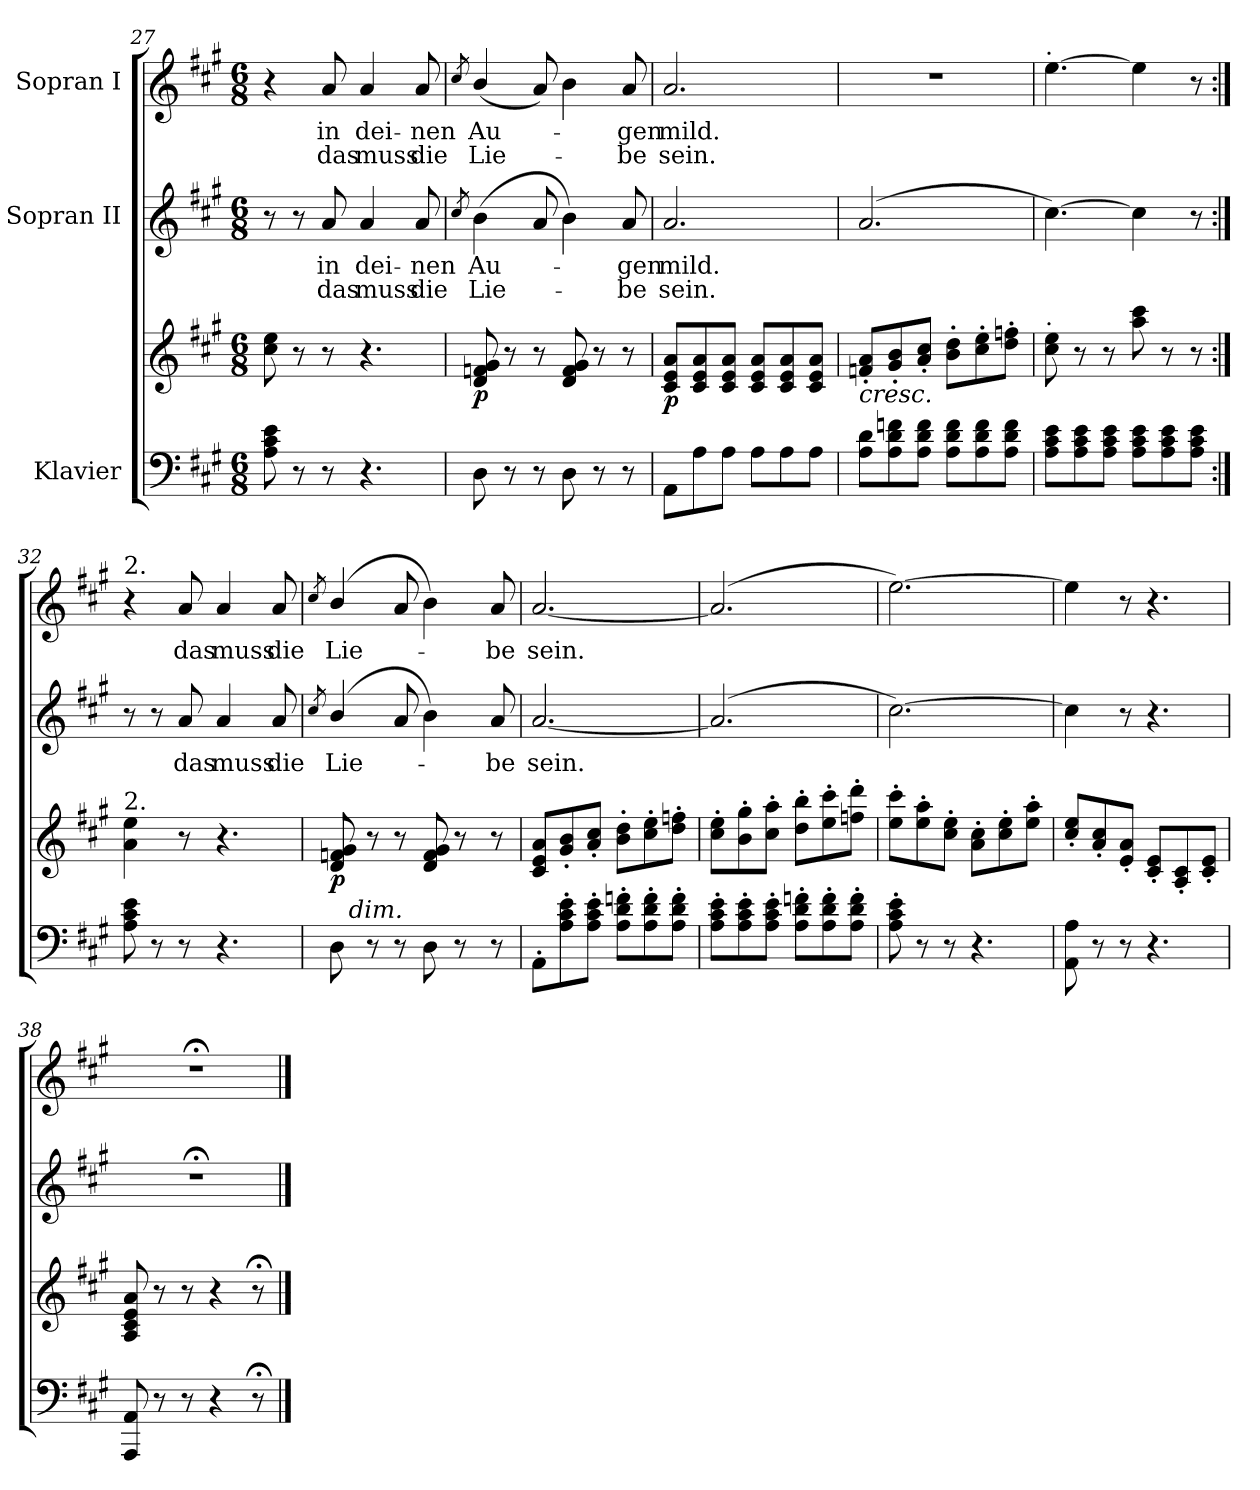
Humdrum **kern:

**kern	**kern	**dynam	**kern	**text	**text	**kern	**text	**text
*part3	*part3	*part3	*part2	*part2	*part2	*part1	*part1	*part1
*staff4	*staff3	*staff3/4	*staff2	*staff2	*staff2	*staff1	*staff1	*staff1
*I"Klavier	*	*	*I"Sopran II	*	*	*I"Sopran I	*	*
*clefF4	*clefG2	*	*clefG2	*	*	*clefG2	*	*
*k[f#c#g#]	*k[f#c#g#]	*	*k[f#c#g#]	*	*	*k[f#c#g#]	*	*
*A:	*A:	*	*A:	*	*	*A:	*	*
*M6/8	*M6/8	*	*M6/8	*	*	*M6/8	*	*
=27	=27	=27	=27	=27	=27	=27	=27	=27
8A\ 8c#\ 8e\	8cc#\ 8ee\	.	8r	.	.	4r	.	.
8r	8r	.	8r	.	.	.	.	.
!	!	!	!	!LO:LY:b	!LO:LY:b	!	!LO:LY:b	!LO:LY:b
8r	8r	.	8a/	in	das	8a/	in	das
!	!	!	!	!LO:LY:b	!LO:LY:b	!	!LO:LY:b	!LO:LY:b
4.r	4.r	.	4a/	dei-	muss	4a/	dei-	muss
!	!	!	!	!LO:LY:b	!LO:LY:b	!	!LO:LY:b	!LO:LY:b
.	.	.	8a/	-nen	die	8a/	-nen	die
=28	=28	=28	=28	=28	=28	=28	=28	=28
.	.	.	8qcc#/	.	.	8qcc#/	.	.
!	!	!LO:DY:b	!	!LO:LY:b	!LO:LY:b	!	!LO:LY:b	!LO:LY:b
8D\	8d/ 8fn/ 8g#/	p	(>4b\	Au-	Lie-	(4b/	Au-	Lie-
8r	8r	.	.	.	.	.	.	.
8r	8r	.	8a/	.	.	8a/)	.	.
8D\	8d/ 8f/ 8g#/	.	4b\)	.	.	4b\	.	.
8r	8r	.	.	.	.	.	.	.
!	!	!	!	!LO:LY:b	!LO:LY:b	!	!LO:LY:b	!LO:LY:b
8r	8r	.	8a/	-gen	-be	8a/	-gen	-be
=29	=29	=29	=29	=29	=29	=29	=29	=29
!	!	!LO:DY:b	!	!LO:LY:b	!LO:LY:b	!	!LO:LY:b	!LO:LY:b
8AA\L	8c#/ 8e/ 8a/L	p	2.a/	mild.	sein.	2.a/	mild.	sein.
8A\	8c#/ 8e/ 8a/	.	.	.	.	.	.	.
8A\J	8c#/ 8e/ 8a/J	.	.	.	.	.	.	.
8A\L	8c#/ 8e/ 8a/L	.	.	.	.	.	.	.
8A\	8c#/ 8e/ 8a/	.	.	.	.	.	.	.
8A\J	8c#/ 8e/ 8a/J	.	.	.	.	.	.	.
!!LO:LB:g=z
=30	=30	=30	=30	=30	=30	=30	=30	=30
!	!LO:TX:b:i:t=cresc.	!	!	!	!	!	!	!
8A\ 8d\L	8fn/'< 8a/'<L	.	(2.a/	.	.	2.r	.	.
8A\ 8d\ 8fn\	8g#/'< 8b/'<	.	.	.	.	.	.	.
8A\ 8d\ 8f\J	8a/'< 8cc#/'<J	.	.	.	.	.	.	.
8A\ 8d\ 8f\L	8b\'> 8dd\'>L	.	.	.	.	.	.	.
8A\ 8d\ 8f\	8cc#\'> 8ee\'>	.	.	.	.	.	.	.
8A\ 8d\ 8f\J	8dd\'> 8ffn\'>J	.	.	.	.	.	.	.
=31	=31	=31	=31	=31	=31	=31	=31	=31
!	!	!	!	!	!	!LO:TX:a:t=.	!	!
!	!LO:TX:a:t=.	!	!	!	!	!	!	!
8A\ 8c#\ 8e\L	8cc#\ 8ee\	.	[>4.cc#\)	.	.	[>4.ee\	.	.
8A\ 8c#\ 8e\	8r	.	.	.	.	.	.	.
8A\ 8c#\ 8e\J	8r	.	.	.	.	.	.	.
8A\ 8c#\ 8e\L	8aa\ 8ccc#\	.	4cc#\]	.	.	4ee\]	.	.
8A\ 8c#\ 8e\	8r	.	.	.	.	.	.	.
8A\ 8c#\ 8e\J	8r	.	8r	.	.	8r	.	.
=32:|!	=32:|!	=32:|!	=32:|!	=32:|!	=32:|!	=32:|!	=32:|!	=32:|!
!	!	!	!	!	!	!LO:TX:a:t=2.	!	!
!	!LO:TX:a:t=2.	!	!	!	!	!	!	!
8A\ 8c#\ 8e\	4a\ 4ee\	.	8r	.	.	4r	.	.
8r	.	.	8r	.	.	.	.	.
!	!	!	!	!LO:LY:b	!	!	!LO:LY:b	!
8r	8r	.	8a/	das	.	8a/	das	.
!	!	!	!	!LO:LY:b	!	!	!LO:LY:b	!
4.r	4.r	.	4a/	muss	.	4a/	muss	.
!	!	!	!	!LO:LY:b	!	!	!LO:LY:b	!
.	.	.	8a/	die	.	8a/	die	.
=33	=33	=33	=33	=33	=33	=33	=33	=33
.	.	.	8qcc#/	.	.	8qcc#/	.	.
!	!	!LO:DY:b	!	!LO:LY:b	!	!	!LO:LY:b	!
*^	*	*	*	*	*	*	*	*
8D\	16ryy	8d/ 8fn/ 8g#/	p	(4b/	Lie-	.	(4b/	Lie-	.
!	!LO:TX:a:i:t=dim.	!	!	!	!	!	!	!	!
.	2ryy	.	.	.	.	.	.	.	.
8r	.	8r	.	.	.	.	.	.	.
8r	.	8r	.	8a/	.	.	8a/	.	.
8D\	.	8d/ 8f/ 8g#/	.	4b\)	.	.	4b\)	.	.
8r	.	8r	.	.	.	.	.	.	.
.	8.ryy	.	.	.	.	.	.	.	.
!	!	!	!	!	!LO:LY:b	!	!	!LO:LY:b	!
8r	.	8r	.	8a/	-be	.	8a/	-be	.
!!LO:LB:g=z
=34	=34	=34	=34	=34	=34	=34	=34	=34	=34
!	!	!	!	!	!LO:LY:b	!	!	!LO:LY:b	!
*v	*v	*	*	*	*	*	*	*	*
8AA'>\L	8c#/ 8e/ 8a/L	.	[<2.a/	sein.	.	[<2.a/	sein.	.
8A\'> 8c#\'> 8e\'>	8g#/'< 8b/'<	.	.	.	.	.	.	.
8A\'> 8c#\'> 8e\'>J	8a/'< 8cc#/'<J	.	.	.	.	.	.	.
8A\'> 8d\'> 8fn\'>L	8b\'> 8dd\'>L	.	.	.	.	.	.	.
8A\'> 8d\'> 8f\'>	8cc#\'> 8ee\'>	.	.	.	.	.	.	.
8A\'> 8d\'> 8f\'>J	8dd\'> 8ffn\'>J	.	.	.	.	.	.	.
=35	=35	=35	=35	=35	=35	=35	=35	=35
8A\'> 8c#\'> 8e\'>L	8cc#\'> 8ee\'>L	.	(2.a/]	.	.	(2.a/]	.	.
8A\'> 8c#\'> 8e\'>	8b\'> 8gg#\'>	.	.	.	.	.	.	.
8A\'> 8c#\'> 8e\'>J	8cc#\'> 8aa\'>J	.	.	.	.	.	.	.
8A\'> 8d\'> 8fn\'>L	8dd\'> 8bb\'>L	.	.	.	.	.	.	.
8A\'> 8d\'> 8f\'>	8ee\'> 8ccc#\'>	.	.	.	.	.	.	.
8A\'> 8d\'> 8f\'>J	8ffn\'> 8ddd\'>J	.	.	.	.	.	.	.
=36	=36	=36	=36	=36	=36	=36	=36	=36
8A\'> 8c#\'> 8e\'>	8ee\'> 8ccc#\'>L	.	[>2.cc#\)	.	.	[>2.ee\)	.	.
8r	8ee\'> 8aa\'>	.	.	.	.	.	.	.
8r	8cc#\'> 8ee\'>J	.	.	.	.	.	.	.
4.r	8a\'> 8cc#\'>L	.	.	.	.	.	.	.
.	8cc#\'> 8ee\'>	.	.	.	.	.	.	.
.	8ee\'> 8aa\'>J	.	.	.	.	.	.	.
=37	=37	=37	=37	=37	=37	=37	=37	=37
8AA\ 8A\	8cc#/'< 8ee/'<L	.	4cc#\]	.	.	4ee\]	.	.
8r	8a/'< 8cc#/'<	.	.	.	.	.	.	.
8r	8e/'< 8a/'<J	.	8r	.	.	8r	.	.
4.r	8c#/'< 8e/'<L	.	4.r	.	.	4.r	.	.
.	8A/'< 8c#/'<	.	.	.	.	.	.	.
.	8c#/'< 8e/'<J	.	.	.	.	.	.	.
=38	=38	=38	=38	=38	=38	=38	=38	=38
!	!	!	!LO:N:vis=1	!	!	!LO:N:vis=1	!	!
8AAA/ 8AA/	8A/ 8c#/ 8e/ 8a/	.	2.r;<	.	.	2.r;<	.	.
8r	8r	.	.	.	.	.	.	.
8r	8r	.	.	.	.	.	.	.
4r	4r	.	.	.	.	.	.	.
8r;<	8r;<	.	.	.	.	.	.	.
==	==	==	==	==	==	==	==	==
*-	*-	*-	*-	*-	*-	*-	*-	*-
